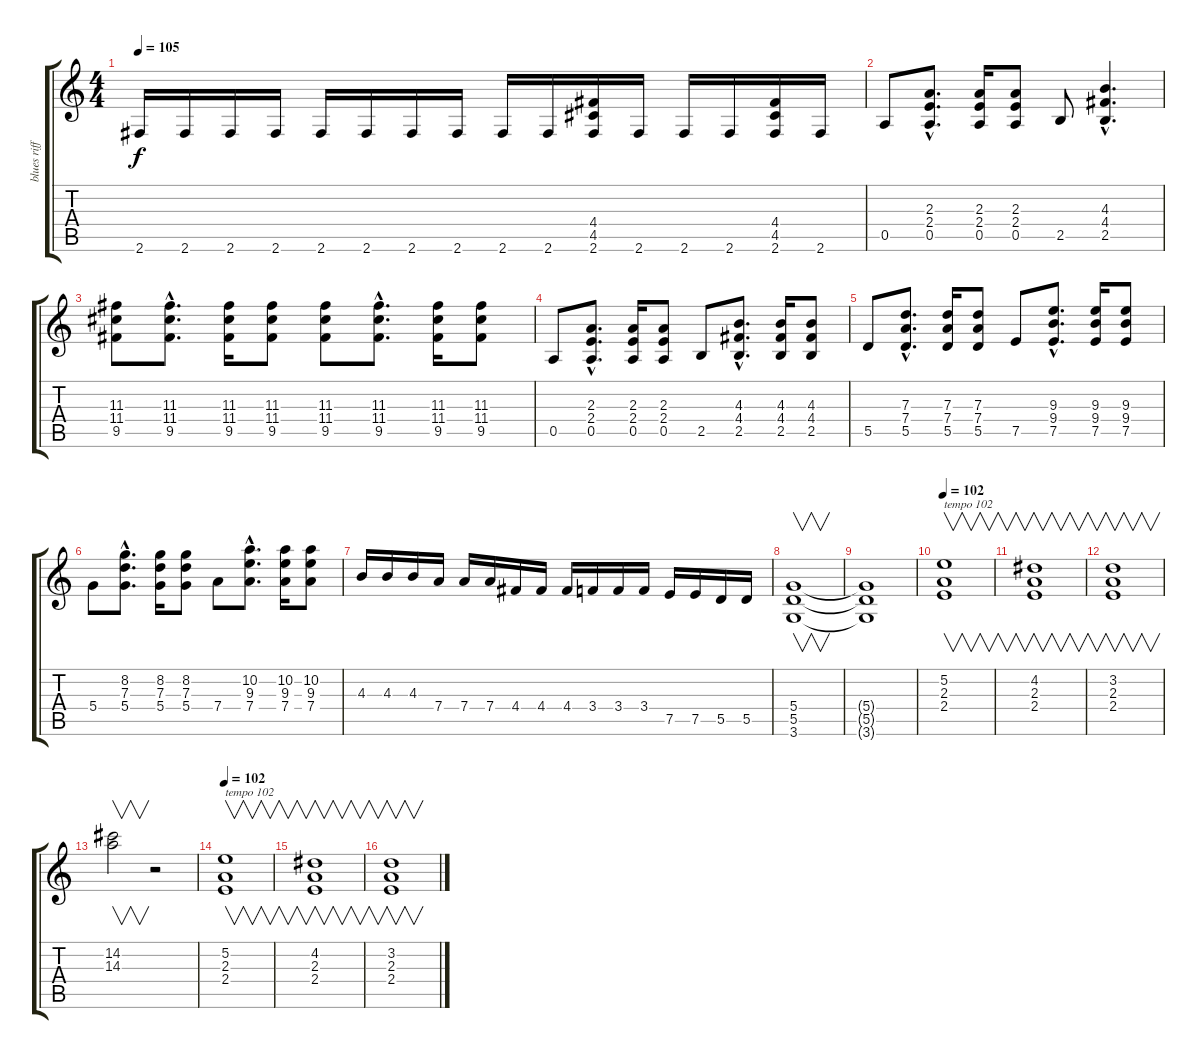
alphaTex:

\track ("blues riff" "blues riff") {instrument distortionguitar}
\staff {score tabs}
\tuning (E4 B3 G3 D3 A2 E2) {hide}
\ts (4 4)
\tempo 105
\clef g2
\ks c
2.6.16{dy f} 2.6.16 2.6.16 2.6.16 2.6.16 2.6.16 2.6.16 2.6.16 2.6.16 2.6.16 (4.4 4.5 2.6).16 2.6.16 2.6.16 2.6.16 (4.4 4.5 2.6).16 2.6.16 |
0.5.8 (2.3{hac} 2.4{hac} 0.5{hac}).8{d} (2.3 2.4 0.5).16 (2.3 2.4 0.5).8 2.5.8 (4.3{hac} 4.4{hac} 2.5{hac}).4{d} |
(11.3 11.4 9.5).8 (11.3{hac} 11.4{hac} 9.5{hac}).8{d} (11.3 11.4 9.5).16 (11.3 11.4 9.5).8 (11.3 11.4 9.5).8 (11.3{hac} 11.4{hac} 9.5{hac}).8{d} (11.3 11.4 9.5).16 (11.3 11.4 9.5).8 |
0.5.8 (2.3{hac} 2.4{hac} 0.5{hac}).8{d} (2.3 2.4 0.5).16 (2.3 2.4 0.5).8 2.5.8 (4.3{hac} 4.4{hac} 2.5{hac}).8{d} (4.3 4.4 2.5).16 (4.3 4.4 2.5).8 |
5.5.8 (7.3{hac} 7.4{hac} 5.5{hac}).8{d} (7.3 7.4 5.5).16 (7.3 7.4 5.5).8 7.5.8 (9.3{hac} 9.4{hac} 7.5{hac}).8{d} (9.3 9.4 7.5).16 (9.3 9.4 7.5).8 |
5.4.8 (8.2{hac} 7.3{hac} 5.4{hac}).8{d} (8.2 7.3 5.4).16 (8.2 7.3 5.4).8 7.4.8 (10.2{hac} 9.3{hac} 7.4{hac}).8{d} (10.2 9.3 7.4).16 (10.2 9.3 7.4).8 |
4.3.16 4.3.16 4.3.16 7.4.16 7.4.16 7.4.16 4.4.16 4.4.16 4.4.16 3.4.16 3.4.16 3.4.16 7.5.16 7.5.16 5.5.16 5.5.16 |
(5.4 5.5 3.6).1{v} |
(5.4{t} 5.5{t} 3.6{t}).1 |
\tempo 102
(5.2 2.3 2.4).1{v txt "tempo 102"} |
(4.2 2.3 2.4).1{v} |
(3.2 2.3 2.4).1{v} |
(14.2 14.3).2{v} r.2 |
\tempo 102
(5.2 2.3 2.4).1{v txt "tempo 102"} |
(4.2 2.3 2.4).1{v} |
(3.2 2.3 2.4).1{v}
